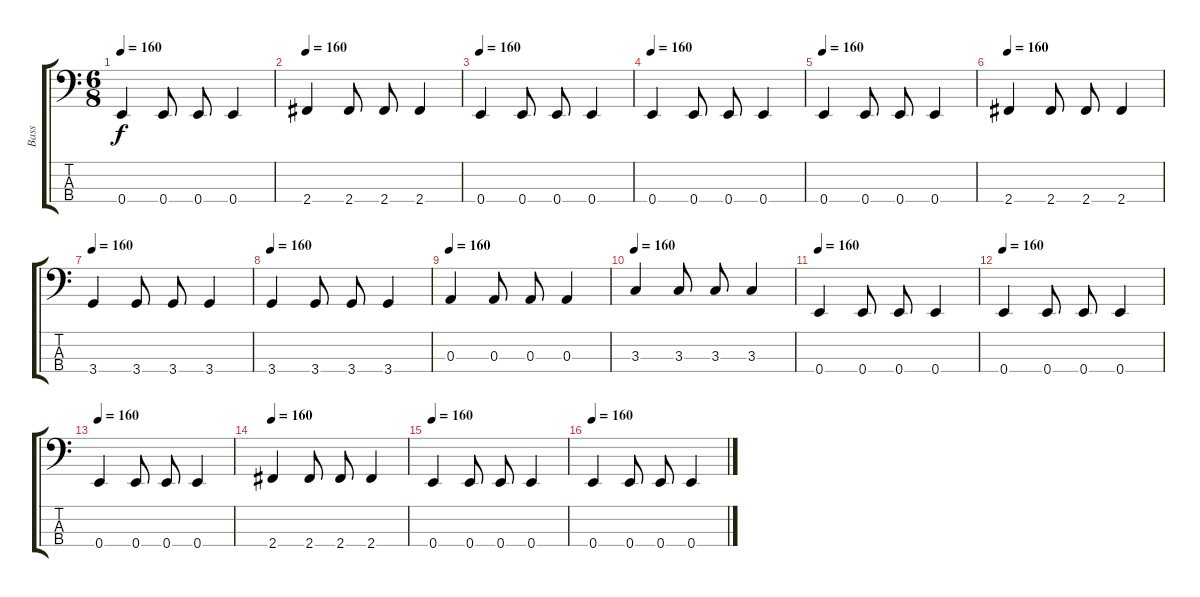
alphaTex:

\track ("Bass" "Bass") {instrument acousticguitarnylon}
\staff {score tabs}
\tuning (G2 D2 A1 E1) {hide}
\ts (6 8)
\tempo 160
\clef f4
\ks c
0.4.4{dy f} 0.4.8 0.4.8 0.4.4 |
\tempo 160
2.4.4 2.4.8 2.4.8 2.4.4 |
\tempo 160
0.4.4 0.4.8 0.4.8 0.4.4 |
\tempo 160
0.4.4 0.4.8 0.4.8 0.4.4 |
\tempo 160
0.4.4 0.4.8 0.4.8 0.4.4 |
\tempo 160
2.4.4 2.4.8 2.4.8 2.4.4 |
\tempo 160
3.4.4 3.4.8 3.4.8 3.4.4 |
\tempo 160
3.4.4 3.4.8 3.4.8 3.4.4 |
\tempo 160
0.3.4 0.3.8 0.3.8 0.3.4 |
\tempo 160
3.3.4 3.3.8 3.3.8 3.3.4 |
\tempo 160
0.4.4 0.4.8 0.4.8 0.4.4 |
\tempo 160
0.4.4 0.4.8 0.4.8 0.4.4 |
\tempo 160
0.4.4 0.4.8 0.4.8 0.4.4 |
\tempo 160
2.4.4 2.4.8 2.4.8 2.4.4 |
\tempo 160
0.4.4 0.4.8 0.4.8 0.4.4 |
\tempo 160
0.4.4 0.4.8 0.4.8 0.4.4
